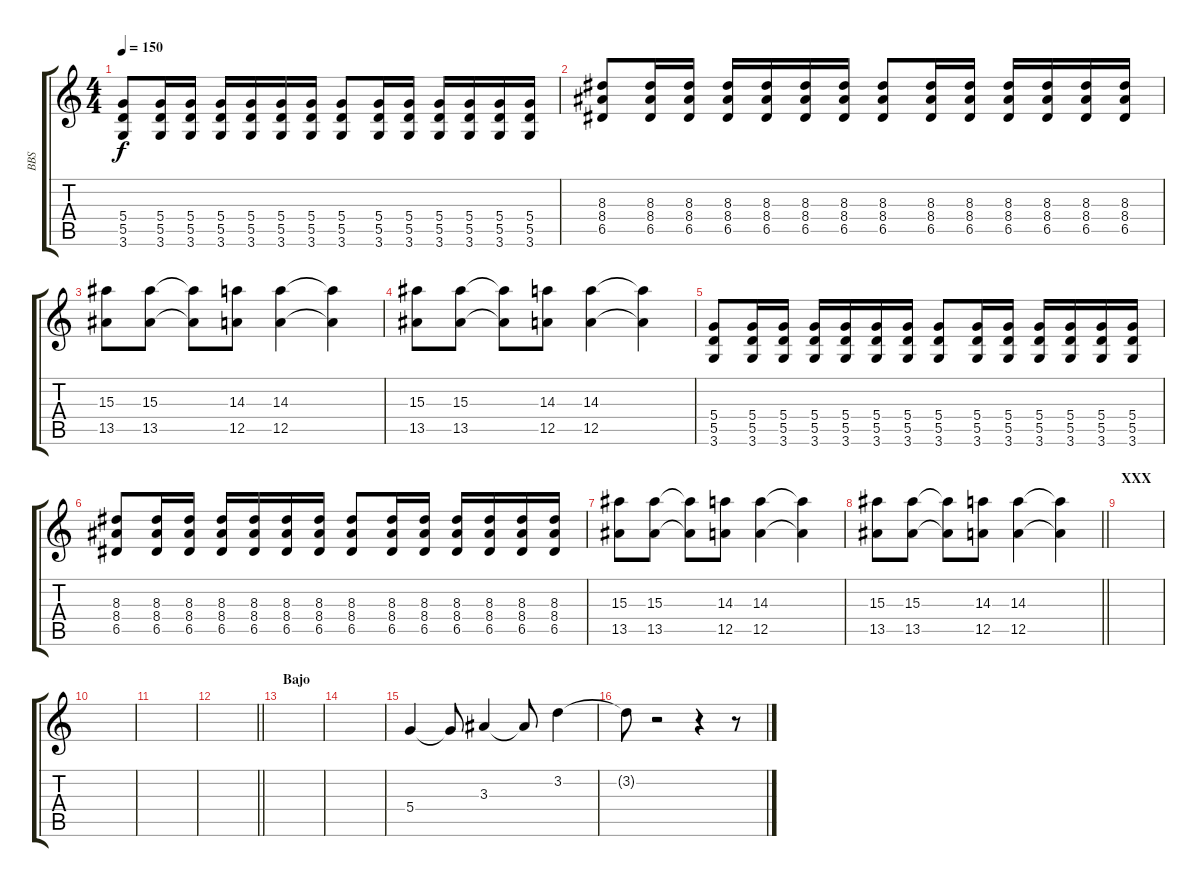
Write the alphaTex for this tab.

\track ("BBS" "BBS") {instrument distortionguitar}
\staff {score tabs}
\tuning (E4 B3 G3 D3 A2 E2) {hide}
\ts (4 4)
\tempo 150
\clef g2
\ks c
(5.4 5.5 3.6).8{dy f} (5.4 5.5 3.6).16 (5.4 5.5 3.6).16 (5.4 5.5 3.6).16 (5.4 5.5 3.6).16 (5.4 5.5 3.6).16 (5.4 5.5 3.6).16 (5.4 5.5 3.6).8 (5.4 5.5 3.6).16 (5.4 5.5 3.6).16 (5.4 5.5 3.6).16 (5.4 5.5 3.6).16 (5.4 5.5 3.6).16 (5.4 5.5 3.6).16 |
(8.3 8.4 6.5).8 (8.3 8.4 6.5).16 (8.3 8.4 6.5).16 (8.3 8.4 6.5).16 (8.3 8.4 6.5).16 (8.3 8.4 6.5).16 (8.3 8.4 6.5).16 (8.3 8.4 6.5).8 (8.3 8.4 6.5).16 (8.3 8.4 6.5).16 (8.3 8.4 6.5).16 (8.3 8.4 6.5).16 (8.3 8.4 6.5).16 (8.3 8.4 6.5).16 |
(15.3 13.5).8 (15.3 13.5).8 (15.3{t} 13.5{t}).8 (14.3 12.5).8 (14.3 12.5).4 (14.3{t} 12.5{t}).4 |
(15.3 13.5).8 (15.3 13.5).8 (15.3{t} 13.5{t}).8 (14.3 12.5).8 (14.3 12.5).4 (14.3{t} 12.5{t}).4 |
(5.4 5.5 3.6).8 (5.4 5.5 3.6).16 (5.4 5.5 3.6).16 (5.4 5.5 3.6).16 (5.4 5.5 3.6).16 (5.4 5.5 3.6).16 (5.4 5.5 3.6).16 (5.4 5.5 3.6).8 (5.4 5.5 3.6).16 (5.4 5.5 3.6).16 (5.4 5.5 3.6).16 (5.4 5.5 3.6).16 (5.4 5.5 3.6).16 (5.4 5.5 3.6).16 |
(8.3 8.4 6.5).8 (8.3 8.4 6.5).16 (8.3 8.4 6.5).16 (8.3 8.4 6.5).16 (8.3 8.4 6.5).16 (8.3 8.4 6.5).16 (8.3 8.4 6.5).16 (8.3 8.4 6.5).8 (8.3 8.4 6.5).16 (8.3 8.4 6.5).16 (8.3 8.4 6.5).16 (8.3 8.4 6.5).16 (8.3 8.4 6.5).16 (8.3 8.4 6.5).16 |
(15.3 13.5).8 (15.3 13.5).8 (15.3{t} 13.5{t}).8 (14.3 12.5).8 (14.3 12.5).4 (14.3{t} 12.5{t}).4 |
\barLineRight lightlight
(15.3 13.5).8 (15.3 13.5).8 (15.3{t} 13.5{t}).8 (14.3 12.5).8 (14.3 12.5).4 (14.3{t} 12.5{t}).4 |
\section ("" "XXX")
|
|
|
\barLineRight lightlight
|
\section ("" "Bajo")
|
|
5.4.4 5.4{t}.8 3.3.4 3.3{t}.8 3.2.4 |
3.2{t}.8 r.2 r.4 r.8
